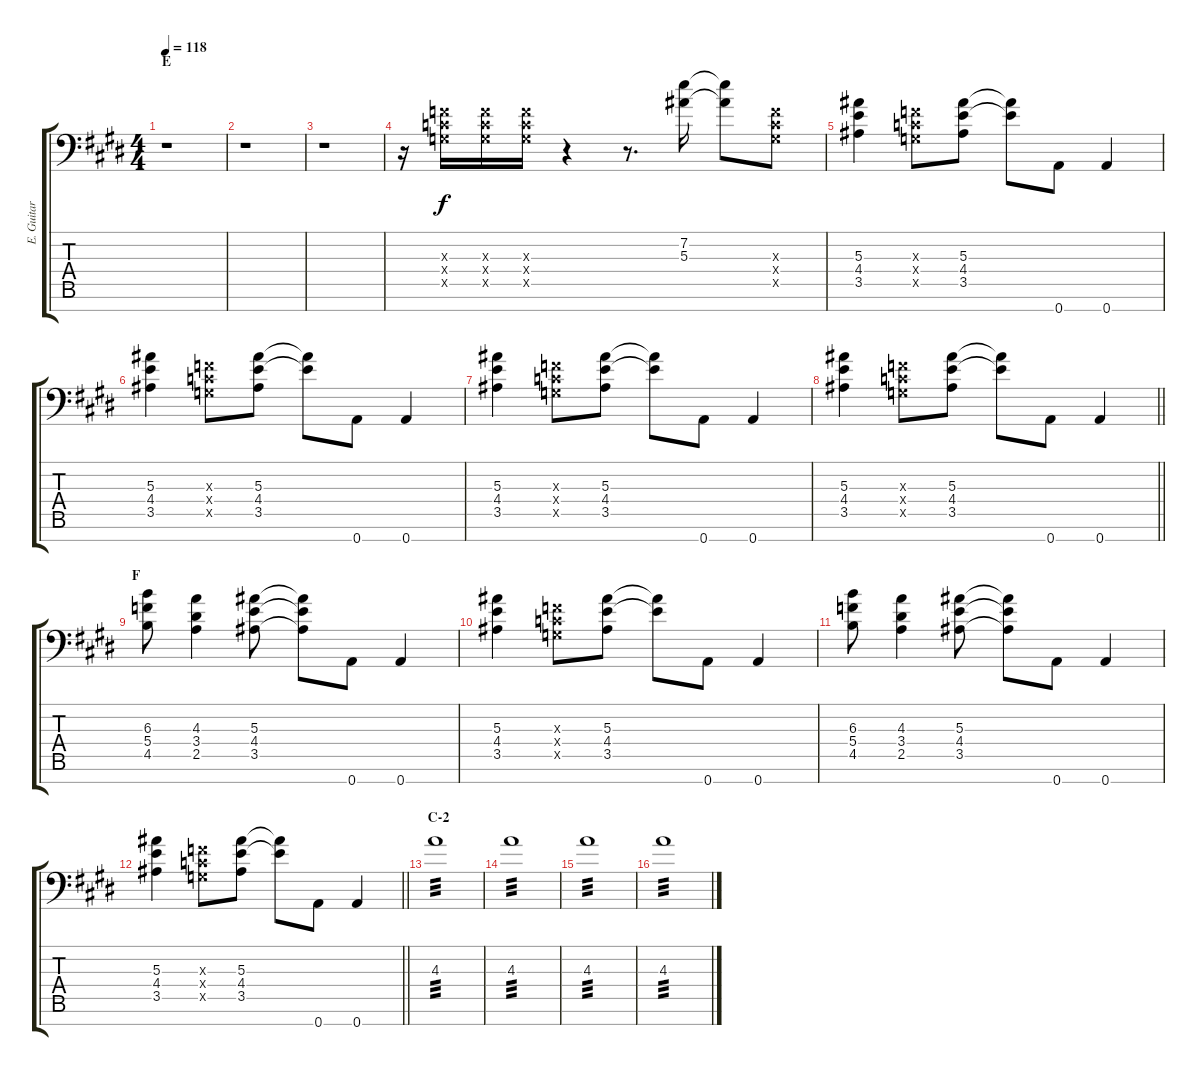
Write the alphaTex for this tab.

\track ("E. Guitar I" "E. Guitar ") {instrument overdrivenguitar}
\staff {score tabs}
\tuning (D4 A3 F3 C3 G2 D2 A1) {hide}
\ts (4 4)
\section ("" "E")
\tempo 118
\clef f4
\ks e
r.1{dy f} |
r.1 |
r.1 |
r.16 (0.3{x} 0.4{x} 0.5{x}).16 (0.3{x} 0.4{x} 0.5{x}).16 (0.3{x} 0.4{x} 0.5{x}).16 r.4 r.8{d} (7.2 5.3).16 (7.2{t} 5.3{t}).8 (0.3{x} 0.4{x} 0.5{x}).8 |
(5.3 4.4 3.5).4 (0.3{x} 0.4{x} 0.5{x}).8 (5.3 4.4 3.5).8 (5.3{t} 4.4{t}).8 0.7.8 0.7.4 |
(5.3 4.4 3.5).4 (0.3{x} 0.4{x} 0.5{x}).8 (5.3 4.4 3.5).8 (5.3{t} 4.4{t}).8 0.7.8 0.7.4 |
(5.3 4.4 3.5).4 (0.3{x} 0.4{x} 0.5{x}).8 (5.3 4.4 3.5).8 (5.3{t} 4.4{t}).8 0.7.8 0.7.4 |
\barLineRight lightlight
(5.3 4.4 3.5).4 (0.3{x} 0.4{x} 0.5{x}).8 (5.3 4.4 3.5).8 (5.3{t} 4.4{t}).8 0.7.8 0.7.4 |
\section ("" "F")
(6.3 5.4 4.5).8 (4.3 3.4 2.5).4 (5.3 4.4 3.5).8 (5.3{t} 4.4{t} 3.5{t}).8 0.7.8 0.7.4 |
(5.3 4.4 3.5).4 (0.3{x} 0.4{x} 0.5{x}).8 (5.3 4.4 3.5).8 (5.3{t} 4.4{t}).8 0.7.8 0.7.4 |
(6.3 5.4 4.5).8 (4.3 3.4 2.5).4 (5.3 4.4 3.5).8 (5.3{t} 4.4{t} 3.5{t}).8 0.7.8 0.7.4 |
\barLineRight lightlight
(5.3 4.4 3.5).4 (0.3{x} 0.4{x} 0.5{x}).8 (5.3 4.4 3.5).8 (5.3{t} 4.4{t}).8 0.7.8 0.7.4 |
\section ("" "C-2")
4.3.1{tp 3} |
4.3.1{tp 3} |
4.3.1{tp 3} |
4.3.1{tp 3}
